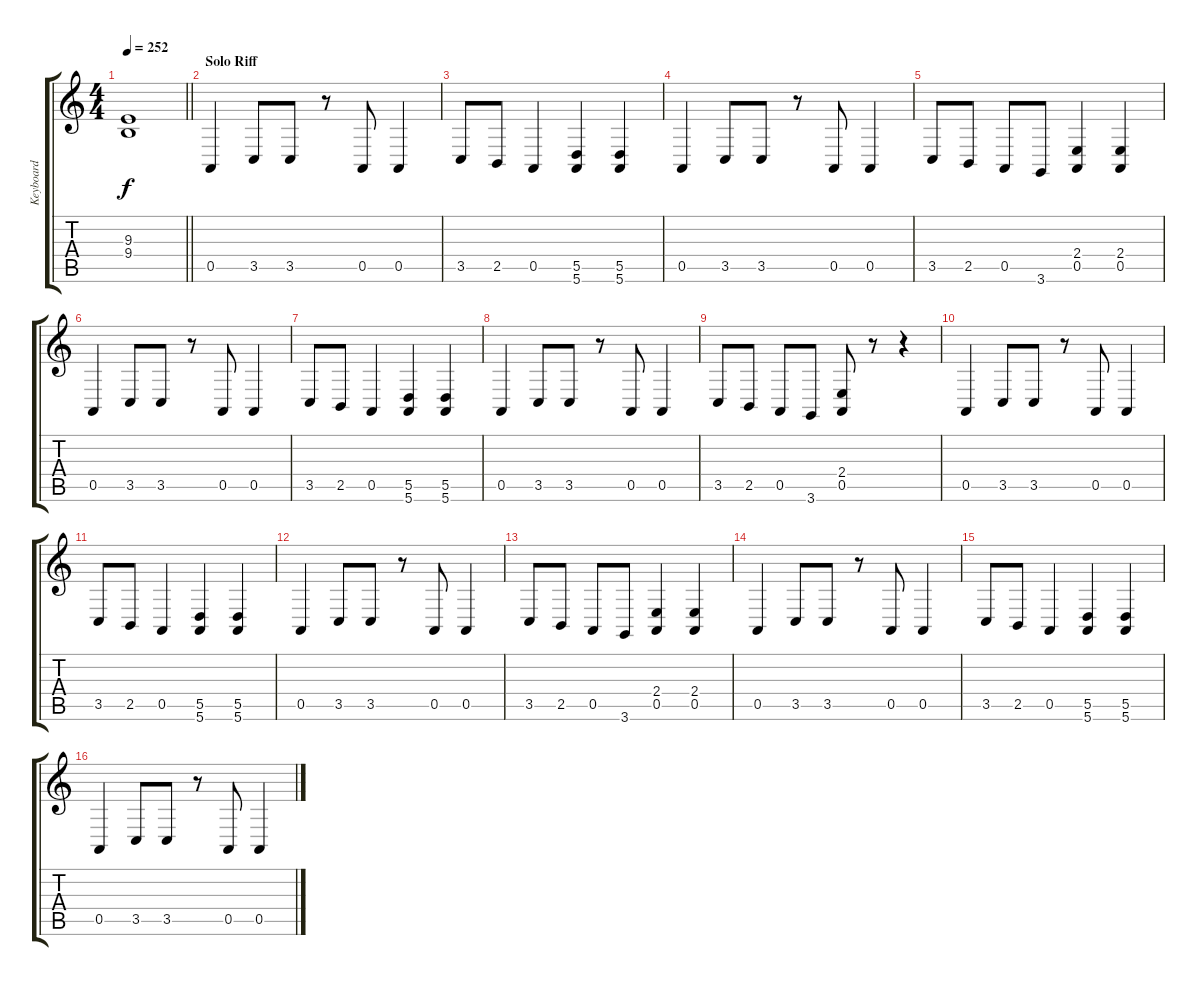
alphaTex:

\track ("Keyboard" "Keyboard") {instrument lead8bassandlead}
\staff {score tabs}
\tuning (E4 B3 G3 D3 A2 E2) {hide}
\ts (4 4)
\tempo 252
\clef g2
\barLineRight lightlight
\ks c
(9.3 9.4).1{dy f} |
\section ("" "Solo Riff")
0.5.4 3.5.8 3.5.8 r.8 0.5.8 0.5.4 |
3.5.8 2.5.8 0.5.4 (5.5 5.6).4 (5.5 5.6).4 |
0.5.4 3.5.8 3.5.8 r.8 0.5.8 0.5.4 |
3.5.8 2.5.8 0.5.8 3.6.8 (2.4 0.5).4 (2.4 0.5).4 |
0.5.4 3.5.8 3.5.8 r.8 0.5.8 0.5.4 |
3.5.8 2.5.8 0.5.4 (5.5 5.6).4 (5.5 5.6).4 |
0.5.4 3.5.8 3.5.8 r.8 0.5.8 0.5.4 |
3.5.8 2.5.8 0.5.8 3.6.8 (2.4 0.5).8 r.8 r.4 |
0.5.4 3.5.8 3.5.8 r.8 0.5.8 0.5.4 |
3.5.8 2.5.8 0.5.4 (5.5 5.6).4 (5.5 5.6).4 |
0.5.4 3.5.8 3.5.8 r.8 0.5.8 0.5.4 |
3.5.8 2.5.8 0.5.8 3.6.8 (2.4 0.5).4 (2.4 0.5).4 |
0.5.4 3.5.8 3.5.8 r.8 0.5.8 0.5.4 |
3.5.8 2.5.8 0.5.4 (5.5 5.6).4 (5.5 5.6).4 |
0.5.4 3.5.8 3.5.8 r.8 0.5.8 0.5.4
